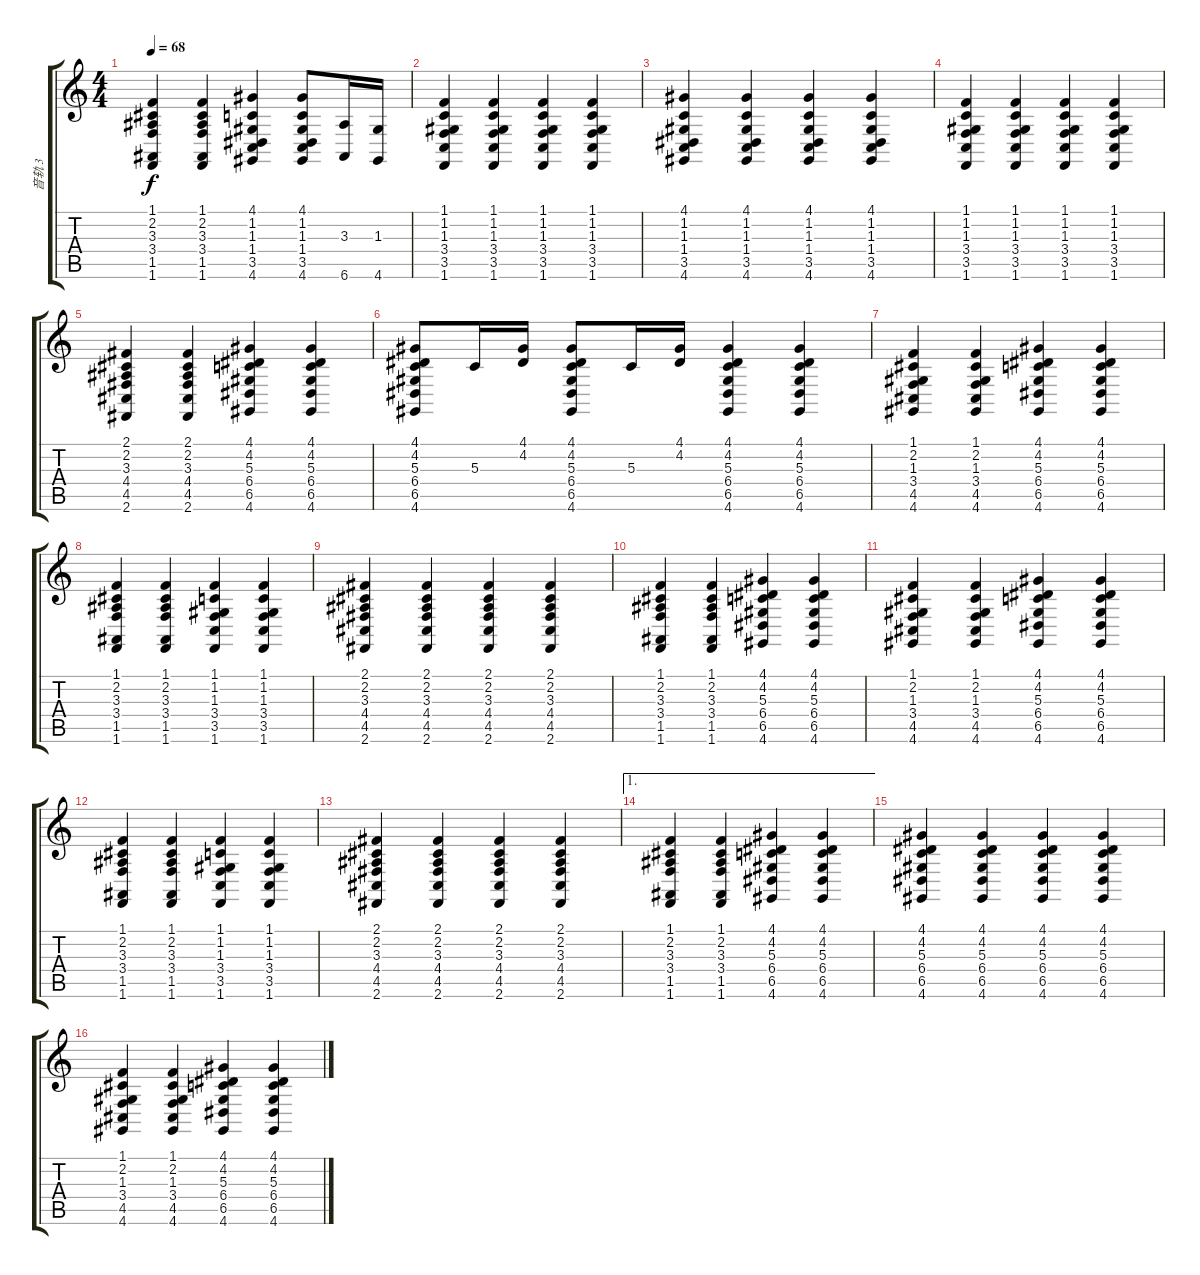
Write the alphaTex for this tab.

\track ("音轨 3" "音轨 3") {instrument acousticgrandpiano}
\staff {score tabs}
\tuning (E4 B3 G3 D3 A2 E2) {hide}
\ts (4 4)
\tempo 68
\clef g2
\ks c
(1.1 2.2 3.3 3.4 1.5 1.6).4{dy f} (1.1 2.2 3.3 3.4 1.5 1.6).4 (4.1 1.2 1.3 1.4 3.5 4.6).4 (4.1 1.2 1.3 1.4 3.5 4.6).8 (3.3 6.6).16 (1.3 4.6).16 |
(1.1 1.2 1.3 3.4 3.5 1.6).4 (1.1 1.2 1.3 3.4 3.5 1.6).4 (1.1 1.2 1.3 3.4 3.5 1.6).4 (1.1 1.2 1.3 3.4 3.5 1.6).4 |
(4.1 1.2 1.3 1.4 3.5 4.6).4 (4.1 1.2 1.3 1.4 3.5 4.6).4 (4.1 1.2 1.3 1.4 3.5 4.6).4 (4.1 1.2 1.3 1.4 3.5 4.6).4 |
(1.1 1.2 1.3 3.4 3.5 1.6).4 (1.1 1.2 1.3 3.4 3.5 1.6).4 (1.1 1.2 1.3 3.4 3.5 1.6).4 (1.1 1.2 1.3 3.4 3.5 1.6).4 |
(2.1 2.2 3.3 4.4 4.5 2.6).4 (2.1 2.2 3.3 4.4 4.5 2.6).4 (4.1 4.2 5.3 6.4 6.5 4.6).4 (4.1 4.2 5.3 6.4 6.5 4.6).4 |
(4.1 4.2 5.3 6.4 6.5 4.6).8 5.3.16 (4.1 4.2).16 (4.1 4.2 5.3 6.4 6.5 4.6).8 5.3.16 (4.1 4.2).16 (4.1 4.2 5.3 6.4 6.5 4.6).4 (4.1 4.2 5.3 6.4 6.5 4.6).4 |
(1.1 2.2 1.3 3.4 4.5 4.6).4 (1.1 2.2 1.3 3.4 4.5 4.6).4 (4.1 4.2 5.3 6.4 6.5 4.6).4 (4.1 4.2 5.3 6.4 6.5 4.6).4 |
(1.1 2.2 3.3 3.4 1.5 1.6).4 (1.1 2.2 3.3 3.4 1.5 1.6).4 (1.1 1.2 1.3 3.4 3.5 1.6).4 (1.1 1.2 1.3 3.4 3.5 1.6).4 |
(2.1 2.2 3.3 4.4 4.5 2.6).4 (2.1 2.2 3.3 4.4 4.5 2.6).4 (2.1 2.2 3.3 4.4 4.5 2.6).4 (2.1 2.2 3.3 4.4 4.5 2.6).4 |
(1.1 2.2 3.3 3.4 1.5 1.6).4 (1.1 2.2 3.3 3.4 1.5 1.6).4 (4.1 4.2 5.3 6.4 6.5 4.6).4 (4.1 4.2 5.3 6.4 6.5 4.6).4 |
(1.1 2.2 1.3 3.4 4.5 4.6).4 (1.1 2.2 1.3 3.4 4.5 4.6).4 (4.1 4.2 5.3 6.4 6.5 4.6).4 (4.1 4.2 5.3 6.4 6.5 4.6).4 |
(1.1 2.2 3.3 3.4 1.5 1.6).4 (1.1 2.2 3.3 3.4 1.5 1.6).4 (1.1 1.2 1.3 3.4 3.5 1.6).4 (1.1 1.2 1.3 3.4 3.5 1.6).4 |
(2.1 2.2 3.3 4.4 4.5 2.6).4 (2.1 2.2 3.3 4.4 4.5 2.6).4 (2.1 2.2 3.3 4.4 4.5 2.6).4 (2.1 2.2 3.3 4.4 4.5 2.6).4 |
\ae 1
(1.1 2.2 3.3 3.4 1.5 1.6).4 (1.1 2.2 3.3 3.4 1.5 1.6).4 (4.1 4.2 5.3 6.4 6.5 4.6).4 (4.1 4.2 5.3 6.4 6.5 4.6).4 |
(4.1 4.2 5.3 6.4 6.5 4.6).4 (4.1 4.2 5.3 6.4 6.5 4.6).4 (4.1 4.2 5.3 6.4 6.5 4.6).4 (4.1 4.2 5.3 6.4 6.5 4.6).4 |
(1.1 2.2 1.3 3.4 4.5 4.6).4 (1.1 2.2 1.3 3.4 4.5 4.6).4 (4.1 4.2 5.3 6.4 6.5 4.6).4 (4.1 4.2 5.3 6.4 6.5 4.6).4
